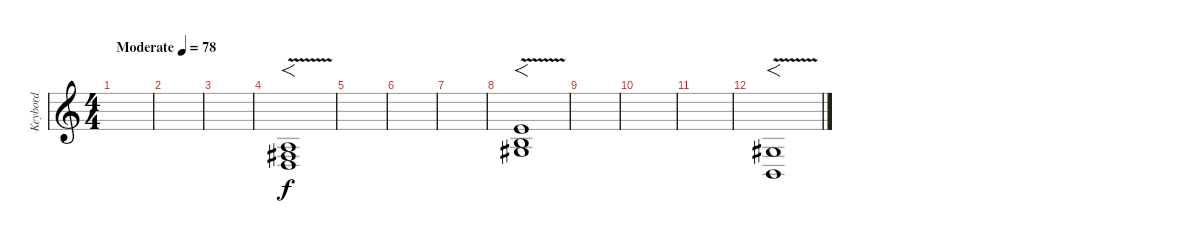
\track ("Keybord" "Keybord") {instrument churchorgan}
\staff {score}
\tuning (E4 B3 G3 D3 A2 E2) {hide}
\ts (4 4)
\tempo (78 "Moderate")
\clef g2
\ks c
|
|
|
(2.3{v} 4.4{v} 5.5).1{f} |
|
|
|
(9.3{v} 9.4{v} 11.5).1{f} |
|
|
|
(1.3{v} 2.5{v}).1{f}
